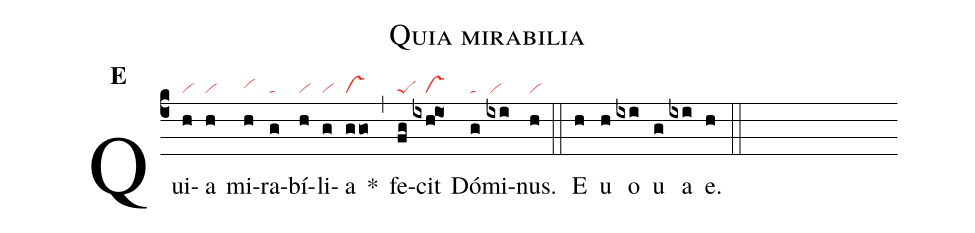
name:Quia mirabilia;
office-part:an;
mode:E;
nabc-lines:1;
%%
initial-style: 1;
name:Quia mirabilia;
mode: E;
office-part: Antiphona;
annotation: Ant.;
annotation: E;
nabc-lines:1;
%%
(c4) Qui(h|vi)a(h|vi) mi(h|vihh)ra(g|ta)bí(h|vi)li(g|vi)a(ggo|vs) *(,) fe(fg|peS)cit(ixhiO1|////vs) Dó(g|ta)mi(ixi|/vi)nus.(h|vi) (::)
<eu>E(h) u(h) o(ixi) u(g) a(ixi) e.</eu>(h) (::)
